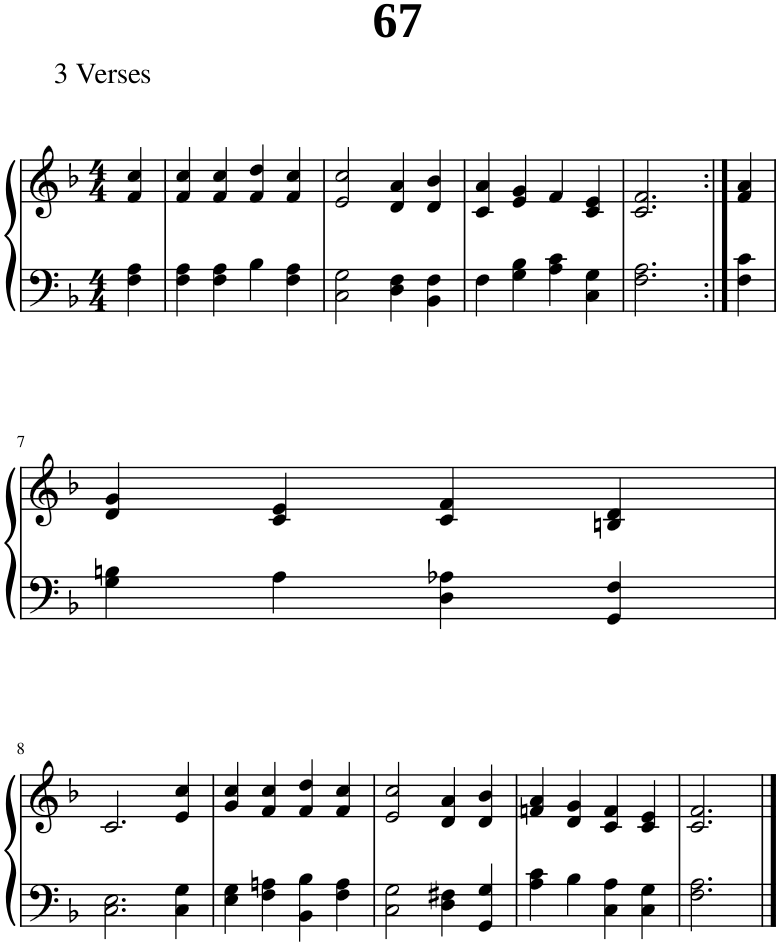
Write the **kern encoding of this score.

**kern	**kern
*part1	*part1
*staff2	*staff1
*I"Piano	*
*I'Pno.	*
*clefF4	*clefG2
*k[b-]	*k[b-]
*M4/4	*M4/4
=1	=1
4F\ 4A\	4f/ 4cc/
=2	=2
4F\ 4A\	4f/ 4cc/
4F\ 4A\	4f/ 4cc/
4B-\	4f/ 4dd/
4F\ 4A\	4f/ 4cc/
=3	=3
2C\ 2G\	2e/ 2cc/
4D\ 4F\	4d/ 4a/
4BB-\ 4F\	4d/ 4b-/
=4	=4
4F\	4c/ 4a/
4G\ 4B-\	4e/ 4g/
4A\ 4c\	4f/
4C\ 4G\	4c/ 4e/
=5	=5
2.F\ 2.A\	2.c/ 2.f/
=6:|!	=6:|!
4F\ 4c\	4f/ 4a/
!!LO:LB:g=z
=7	=7
4G\ 4Bn\	4d/ 4g/
4A\	4c/ 4e/
4D\ 4A-X\	4c/ 4f/
4GG/ 4F/	4Bn/ 4d/
!!LO:LB:g=z
=8	=8
2.C\ 2.E\	2.c/
4C\ 4G\	4e/ 4cc/
=9	=9
4E\ 4G\	4g/ 4cc/
4F\ 4An\	4f/ 4cc/
4BB-\ 4B-\	4f/ 4dd/
4F\ 4A\	4f/ 4cc/
=10	=10
2C\ 2G\	2e/ 2cc/
4D\ 4F#X\	4d/ 4a/
4GG/ 4G/	4d/ 4b-/
=11	=11
4A\ 4c\	4fn/ 4a/
4B-\	4d/ 4g/
4C\ 4A\	4c/ 4f/
4C\ 4G\	4c/ 4e/
=12	=12
2.F\ 2.A\	2.c/ 2.f/
==	==
*-	*-
